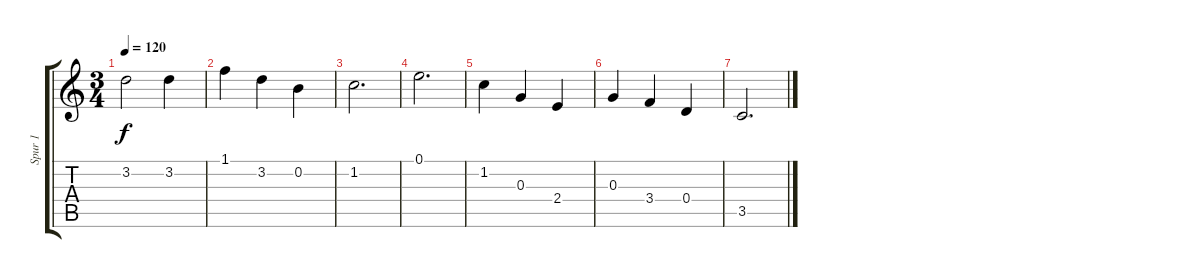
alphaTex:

\track ("Spur 1" "Spur 1") {instrument acousticguitarsteel}
\staff {score tabs}
\tuning (E4 B3 G3 D3 A2 E2) {hide}
\ts (3 4)
\tempo 120
\clef g2
\ks c
3.2.2{dy f} 3.2.4 |
1.1.4 3.2.4 0.2.4 |
1.2.2{d} |
0.1.2{d} |
1.2.4 0.3.4 2.4.4 |
0.3.4 3.4.4 0.4.4 |
3.5.2{d}
